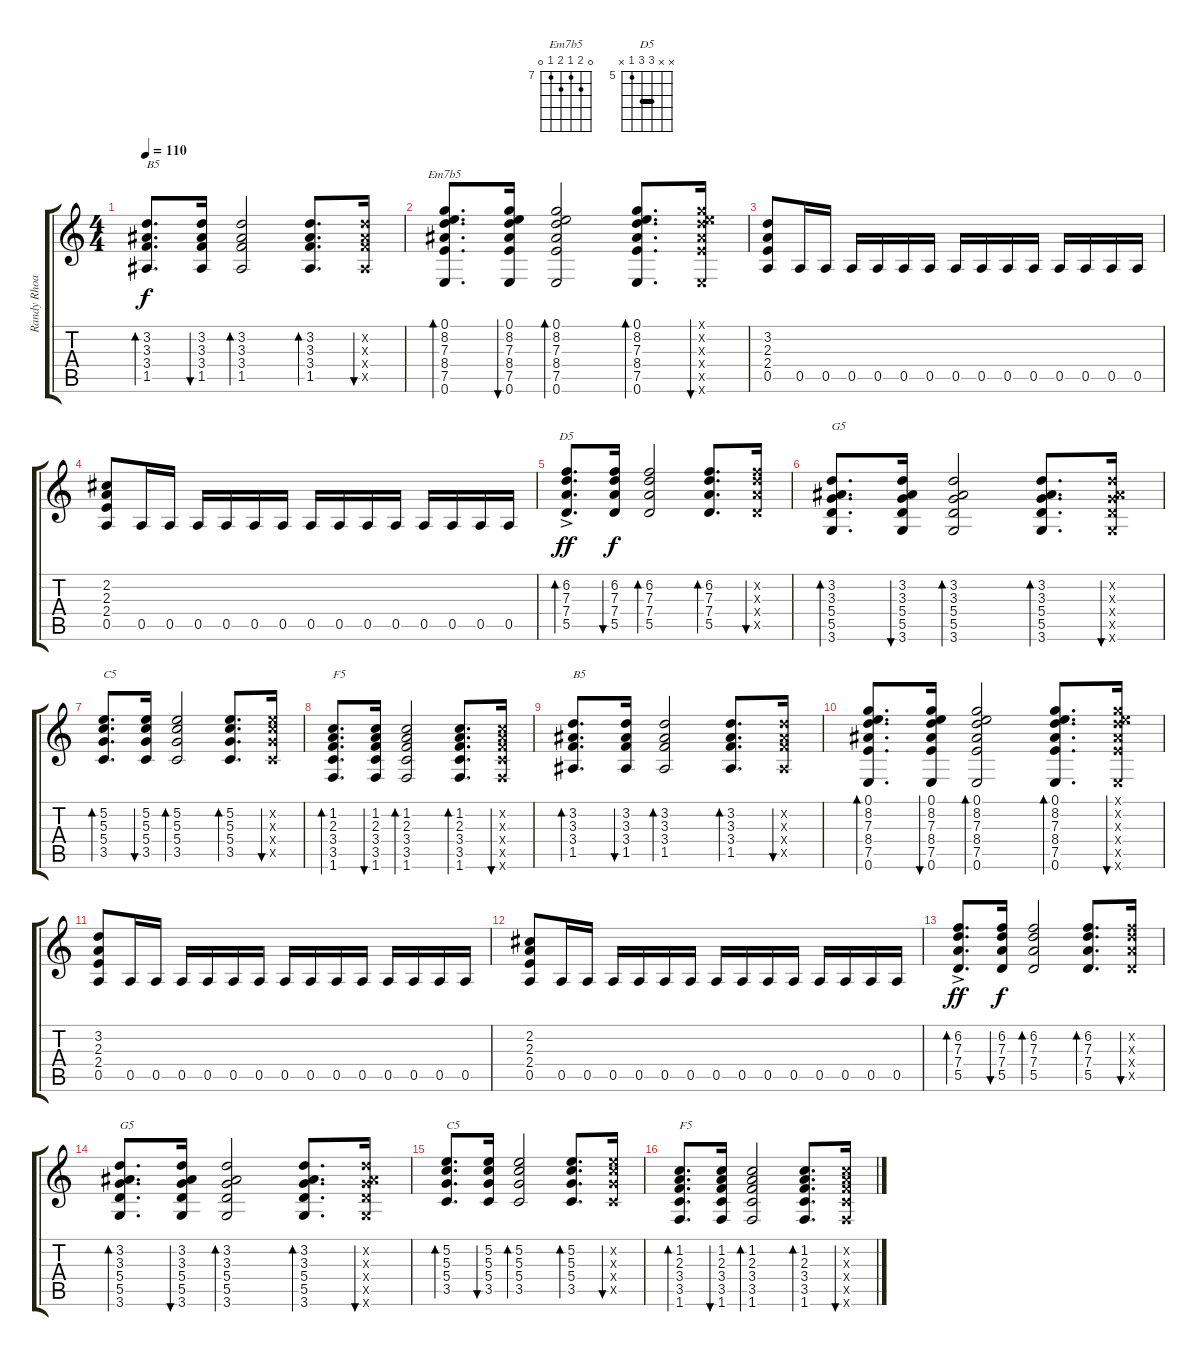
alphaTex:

\track ("Randy Rhoads - Rythm" "Randy Rhoa") {instrument distortionguitar}
\staff {score tabs}
\tuning (E4 B3 G3 D3 A2 E2) {hide}
\chord ("Em7b5" 0 8 7 8 7 0) {firstfret 7}
\chord ("D5" x x 7 7 5 x) {firstfret 5 barre 7}
\ts (4 4)
\tempo 110
\clef g2
\ks c
(3.2 3.3 3.4 1.5).8{d bd 30 txt "B5" dy f} (3.2 3.3 3.4 1.5).16{bu 30} (3.2 3.3 3.4 1.5).2{bd 30} (3.2 3.3 3.4 1.5).8{d bd 30} (3.2{x} 3.3{x} 3.4{x} 1.5{x}).16{bu 30} |
(0.1 8.2 7.3 8.4 7.5 0.6).8{d bd 30 ch "Em7b5"} (0.1 8.2 7.3 8.4 7.5 0.6).16{bu 30} (0.1 8.2 7.3 8.4 7.5 0.6).2{bd 30} (0.1 8.2 7.3 8.4 7.5 0.6).8{d bd 30} (0.1{x} 8.2{x} 7.3{x} 8.4{x} 7.5{x} 0.6{x}).16{bu 30} |
(3.2 2.3 2.4 0.5).8 0.5.16 0.5.16 0.5.16 0.5.16 0.5.16 0.5.16 0.5.16 0.5.16 0.5.16 0.5.16 0.5.16 0.5.16 0.5.16 0.5.16 |
(2.2 2.3 2.4 0.5).8 0.5.16 0.5.16 0.5.16 0.5.16 0.5.16 0.5.16 0.5.16 0.5.16 0.5.16 0.5.16 0.5.16 0.5.16 0.5.16 0.5.16 |
(6.2 7.3{ac} 7.4{ac} 5.5{ac}).8{d bd 30 ch "D5" dy ff} (6.2 7.3 7.4 5.5).16{bu 30 dy f} (6.2 7.3 7.4 5.5).2{bd 30} (6.2 7.3 7.4 5.5).8{d bd 30} (6.2{x} 7.3{x} 7.4{x} 5.5{x}).16{bu 30} |
(3.2 3.3 5.4 5.5 3.6).8{d bd 30 txt "G5"} (3.2 3.3 5.4 5.5 3.6).16{bu 30} (3.2 3.3 5.4 5.5 3.6).2{bd 30} (3.2 3.3 5.4 5.5 3.6).8{d bd 30} (3.2{x} 3.3{x} 5.4{x} 5.5{x} 3.6{x}).16{bu 30} |
(5.2 5.3 5.4 3.5).8{d bd 30 txt "C5"} (5.2 5.3 5.4 3.5).16{bu 30} (5.2 5.3 5.4 3.5).2{bd 30} (5.2 5.3 5.4 3.5).8{d bd 30} (5.2{x} 5.3{x} 5.4{x} 3.5{x}).16{bu 30} |
(1.2 2.3 3.4 3.5 1.6).8{d bd 30 txt "F5"} (1.2 2.3 3.4 3.5 1.6).16{bu 30} (1.2 2.3 3.4 3.5 1.6).2{bd 30} (1.2 2.3 3.4 3.5 1.6).8{d bd 30} (1.2{x} 2.3{x} 3.4{x} 3.5{x} 1.6{x}).16{bu 30} |
(3.2 3.3 3.4 1.5).8{d bd 30 txt "B5"} (3.2 3.3 3.4 1.5).16{bu 30} (3.2 3.3 3.4 1.5).2{bd 30} (3.2 3.3 3.4 1.5).8{d bd 30} (3.2{x} 3.3{x} 3.4{x} 1.5{x}).16{bu 30} |
(0.1 8.2 7.3 8.4 7.5 0.6).8{d bd 30} (0.1 8.2 7.3 8.4 7.5 0.6).16{bu 30} (0.1 8.2 7.3 8.4 7.5 0.6).2{bd 30} (0.1 8.2 7.3 8.4 7.5 0.6).8{d bd 30} (0.1{x} 8.2{x} 7.3{x} 8.4{x} 7.5{x} 0.6{x}).16{bu 30} |
(3.2 2.3 2.4 0.5).8 0.5.16 0.5.16 0.5.16 0.5.16 0.5.16 0.5.16 0.5.16 0.5.16 0.5.16 0.5.16 0.5.16 0.5.16 0.5.16 0.5.16 |
(2.2 2.3 2.4 0.5).8 0.5.16 0.5.16 0.5.16 0.5.16 0.5.16 0.5.16 0.5.16 0.5.16 0.5.16 0.5.16 0.5.16 0.5.16 0.5.16 0.5.16 |
(6.2 7.3{ac} 7.4{ac} 5.5{ac}).8{d bd 30 dy ff volume 16} (6.2 7.3 7.4 5.5).16{bu 30 dy f} (6.2 7.3 7.4 5.5).2{bd 30} (6.2 7.3 7.4 5.5).8{d bd 30} (6.2{x} 7.3{x} 7.4{x} 5.5{x}).16{bu 30} |
(3.2 3.3 5.4 5.5 3.6).8{d bd 30 txt "G5"} (3.2 3.3 5.4 5.5 3.6).16{bu 30} (3.2 3.3 5.4 5.5 3.6).2{bd 30} (3.2 3.3 5.4 5.5 3.6).8{d bd 30} (3.2{x} 3.3{x} 5.4{x} 5.5{x} 3.6{x}).16{bu 30} |
(5.2 5.3 5.4 3.5).8{d bd 30 txt "C5"} (5.2 5.3 5.4 3.5).16{bu 30} (5.2 5.3 5.4 3.5).2{bd 30} (5.2 5.3 5.4 3.5).8{d bd 30} (5.2{x} 5.3{x} 5.4{x} 3.5{x}).16{bu 30} |
(1.2 2.3 3.4 3.5 1.6).8{d bd 30 txt "F5"} (1.2 2.3 3.4 3.5 1.6).16{bu 30} (1.2 2.3 3.4 3.5 1.6).2{bd 30} (1.2 2.3 3.4 3.5 1.6).8{d bd 30} (1.2{x} 2.3{x} 3.4{x} 3.5{x} 1.6{x}).16{bu 30}
